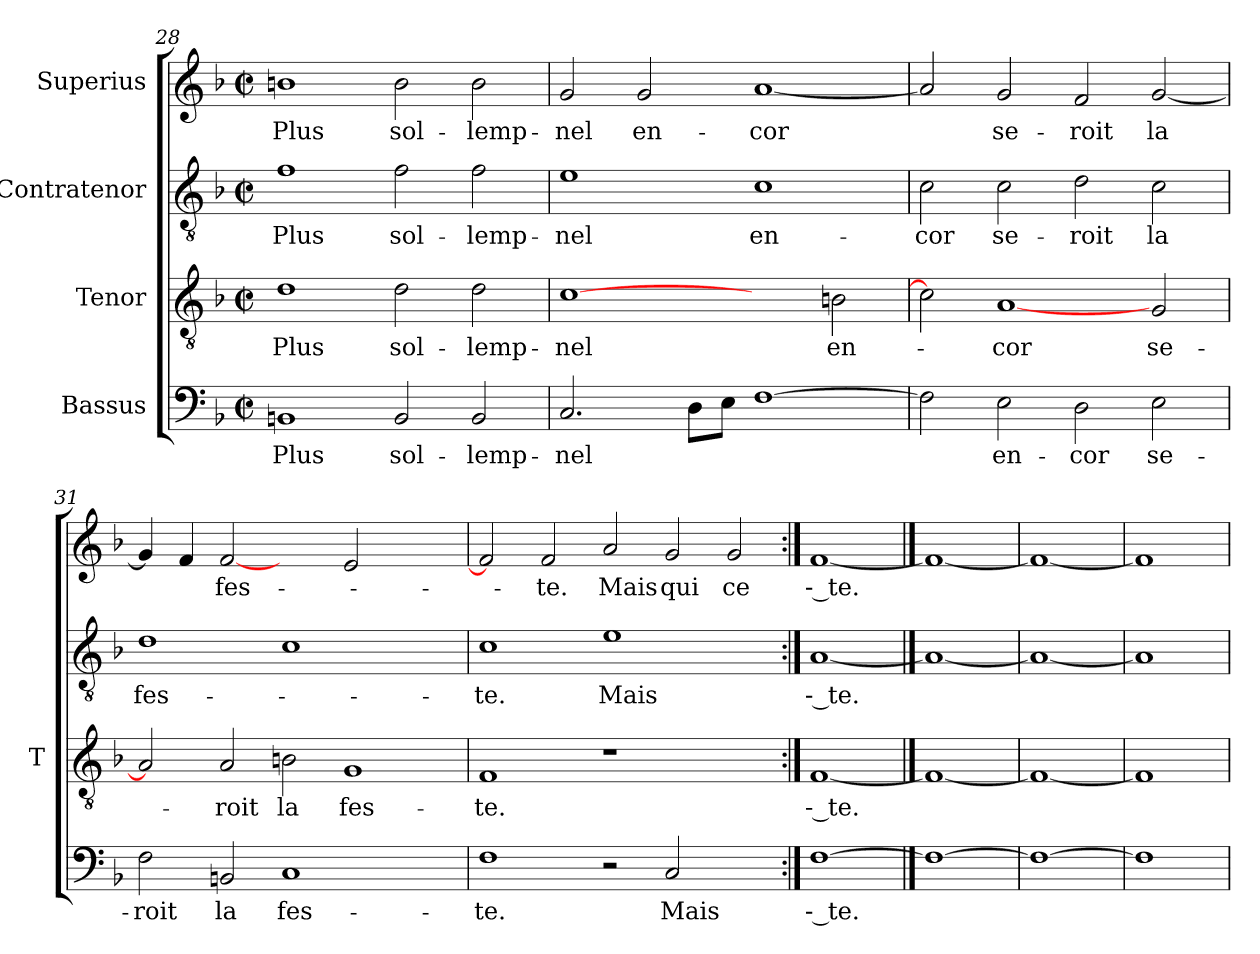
**kern	**text	**kern	**text	**kern	**text	**kern	**text
*part4	*part4	*part3	*part3	*part2	*part2	*part1	*part1
*staff4	*staff4	*staff3	*staff3	*staff2	*staff2	*staff1	*staff1
*I"Bassus	*	*I"Tenor	*	*I"Contratenor	*	*I"Superius	*
*	*	*I'T	*	*	*	*	*
*clefF4	*	*clefGv2	*	*clefGv2	*	*clefG2	*
*k[b-]	*	*k[b-]	*	*k[b-]	*	*k[b-]	*
*F:	*	*F:	*	*F:	*	*F:	*
*M2/2	*	*M2/2	*	*M2/2	*	*M2/2	*
*met(c|)	*	*met(c|)	*	*met(c|)	*	*met(c|)	*
=28	=28	=28	=28	=28	=28	=28	=28
1BBn	-Plus	1d	-Plus	1f	-Plus	1bn	-Plus
2BB	sol-	2d	sol-	2f	sol-	2b	sol-
2BB	lemp-	2d	lemp-	2f	lemp-	2b	lemp-
=29	=29	=29	=29	=29	=29	=29	=29
2.C	-nel	[1c	-nel	1e	-nel	2g	-nel
.	.	.	.	.	.	2g	en-
8DL	.	.	.	.	.	.	.
8EJ	.	.	.	.	.	.	.
[1F	.	2ryy	.	1c	en-	[1a	-cor
.	.	2Bn	en-	.	.	.	.
=30	=30	=30	=30	=30	=30	=30	=30
2F]	.	2c]	.	2c	-cor	2a]	.
2E	en-	[1A	-cor	2c	se-	2g	se-
2D	-cor	.	.	2d	-roit	2f	-roit
2E	se-	2G	se-	2c	-la	[2g	-la
=31	=31	=31	=31	=31	=31	=31	=31
2F	-roit	2A]	.	1d	fes-	4g]	.
.	.	.	.	.	.	4f	.
2BBn	-la	2A	-roit	.	.	[2f	fes-
1C	fes-	2Bn	-la	1c	.	2ryy	.
.	.	1G	fes-	.	.	2e	.
2ryy	.	.	.	2ryy	.	2ryy	.
=32	=32	=32	=32	=32	=32	=32	=32
1F	-te.	1F	-te.	1c	-te.	2f]	.
.	.	.	.	.	.	2f	-te.
2r	.	1r	.	1e	-Mais	2a	-Mais
2C	-Mais	.	.	.	.	2g	-qui
2ryy	.	2ryy	.	2ryy	.	2g	-ce
=33:|!	=33:|!	=33:|!	=33:|!	=33:|!	=33:|!	=33:|!	=33:|!
[1F	-- te.	[1F	-- te.	[1A	-- te.	[1f	-- te.
==34	==34	==34	==34	==34	==34	==34	==34
1F_	.	1F_	.	1A_	.	1f_	.
=35	=35	=35	=35	=35	=35	=35	=35
1F_	.	1F_	.	1A_	.	1f_	.
=36	=36	=36	=36	=36	=36	=36	=36
1F]	.	1F]	.	1A]	.	1f]	.
=	=	=	=	=	=	=	=
*-	*-	*-	*-	*-	*-	*-	*-
